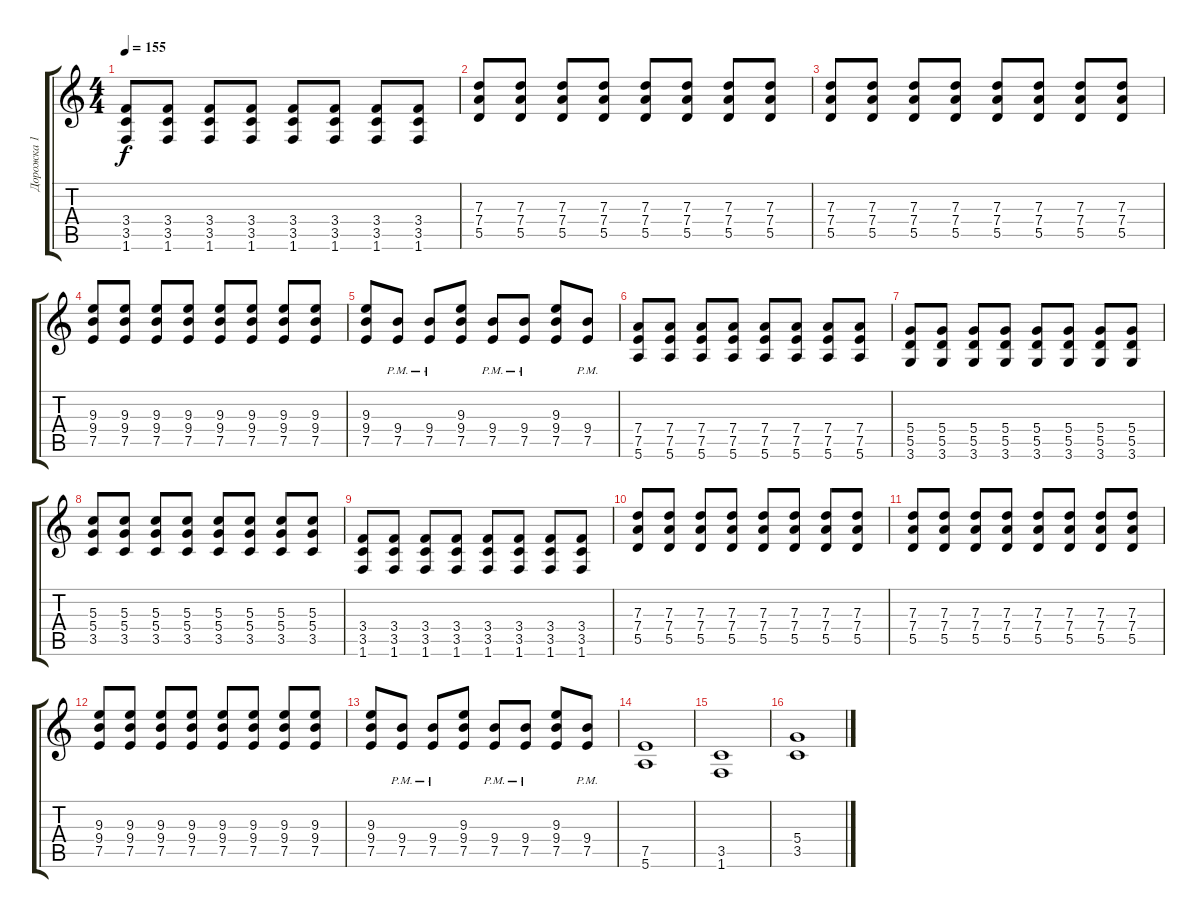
\track ("Дорожка 1" "Дорожка 1") {instrument overdrivenguitar}
\staff {score tabs}
\tuning (E4 B3 G3 D3 A2 E2) {hide}
\ts (4 4)
\tempo 155
\clef g2
\ks c
(3.4 3.5 1.6).8{dy f} (3.4 3.5 1.6).8 (3.4 3.5 1.6).8 (3.4 3.5 1.6).8 (3.4 3.5 1.6).8 (3.4 3.5 1.6).8 (3.4 3.5 1.6).8 (3.4 3.5 1.6).8 |
(7.3 7.4 5.5).8 (7.3 7.4 5.5).8 (7.3 7.4 5.5).8 (7.3 7.4 5.5).8 (7.3 7.4 5.5).8 (7.3 7.4 5.5).8 (7.3 7.4 5.5).8 (7.3 7.4 5.5).8 |
(7.3 7.4 5.5).8 (7.3 7.4 5.5).8 (7.3 7.4 5.5).8 (7.3 7.4 5.5).8 (7.3 7.4 5.5).8 (7.3 7.4 5.5).8 (7.3 7.4 5.5).8 (7.3 7.4 5.5).8 |
(9.3 9.4 7.5).8 (9.3 9.4 7.5).8 (9.3 9.4 7.5).8 (9.3 9.4 7.5).8 (9.3 9.4 7.5).8 (9.3 9.4 7.5).8 (9.3 9.4 7.5).8 (9.3 9.4 7.5).8 |
(9.3 9.4 7.5).8 (9.4{pm} 7.5{pm}).8 (9.4{pm} 7.5{pm}).8 (9.3 9.4 7.5).8 (9.4{pm} 7.5{pm}).8 (9.4{pm} 7.5{pm}).8 (9.3 9.4 7.5).8 (9.4{pm} 7.5{pm}).8 |
(7.4 7.5 5.6).8 (7.4 7.5 5.6).8 (7.4 7.5 5.6).8 (7.4 7.5 5.6).8 (7.4 7.5 5.6).8 (7.4 7.5 5.6).8 (7.4 7.5 5.6).8 (7.4 7.5 5.6).8 |
(5.4 5.5 3.6).8 (5.4 5.5 3.6).8 (5.4 5.5 3.6).8 (5.4 5.5 3.6).8 (5.4 5.5 3.6).8 (5.4 5.5 3.6).8 (5.4 5.5 3.6).8 (5.4 5.5 3.6).8 |
(5.3 5.4 3.5).8 (5.3 5.4 3.5).8 (5.3 5.4 3.5).8 (5.3 5.4 3.5).8 (5.3 5.4 3.5).8 (5.3 5.4 3.5).8 (5.3 5.4 3.5).8 (5.3 5.4 3.5).8 |
(3.4 3.5 1.6).8 (3.4 3.5 1.6).8 (3.4 3.5 1.6).8 (3.4 3.5 1.6).8 (3.4 3.5 1.6).8 (3.4 3.5 1.6).8 (3.4 3.5 1.6).8 (3.4 3.5 1.6).8 |
(7.3 7.4 5.5).8 (7.3 7.4 5.5).8 (7.3 7.4 5.5).8 (7.3 7.4 5.5).8 (7.3 7.4 5.5).8 (7.3 7.4 5.5).8 (7.3 7.4 5.5).8 (7.3 7.4 5.5).8 |
(7.3 7.4 5.5).8 (7.3 7.4 5.5).8 (7.3 7.4 5.5).8 (7.3 7.4 5.5).8 (7.3 7.4 5.5).8 (7.3 7.4 5.5).8 (7.3 7.4 5.5).8 (7.3 7.4 5.5).8 |
(9.3 9.4 7.5).8 (9.3 9.4 7.5).8 (9.3 9.4 7.5).8 (9.3 9.4 7.5).8 (9.3 9.4 7.5).8 (9.3 9.4 7.5).8 (9.3 9.4 7.5).8 (9.3 9.4 7.5).8 |
(9.3 9.4 7.5).8 (9.4{pm} 7.5{pm}).8 (9.4{pm} 7.5{pm}).8 (9.3 9.4 7.5).8 (9.4{pm} 7.5{pm}).8 (9.4{pm} 7.5{pm}).8 (9.3 9.4 7.5).8 (9.4{pm} 7.5{pm}).8 |
(7.5 5.6).1 |
(3.5 1.6).1 |
(5.4 3.5).1
